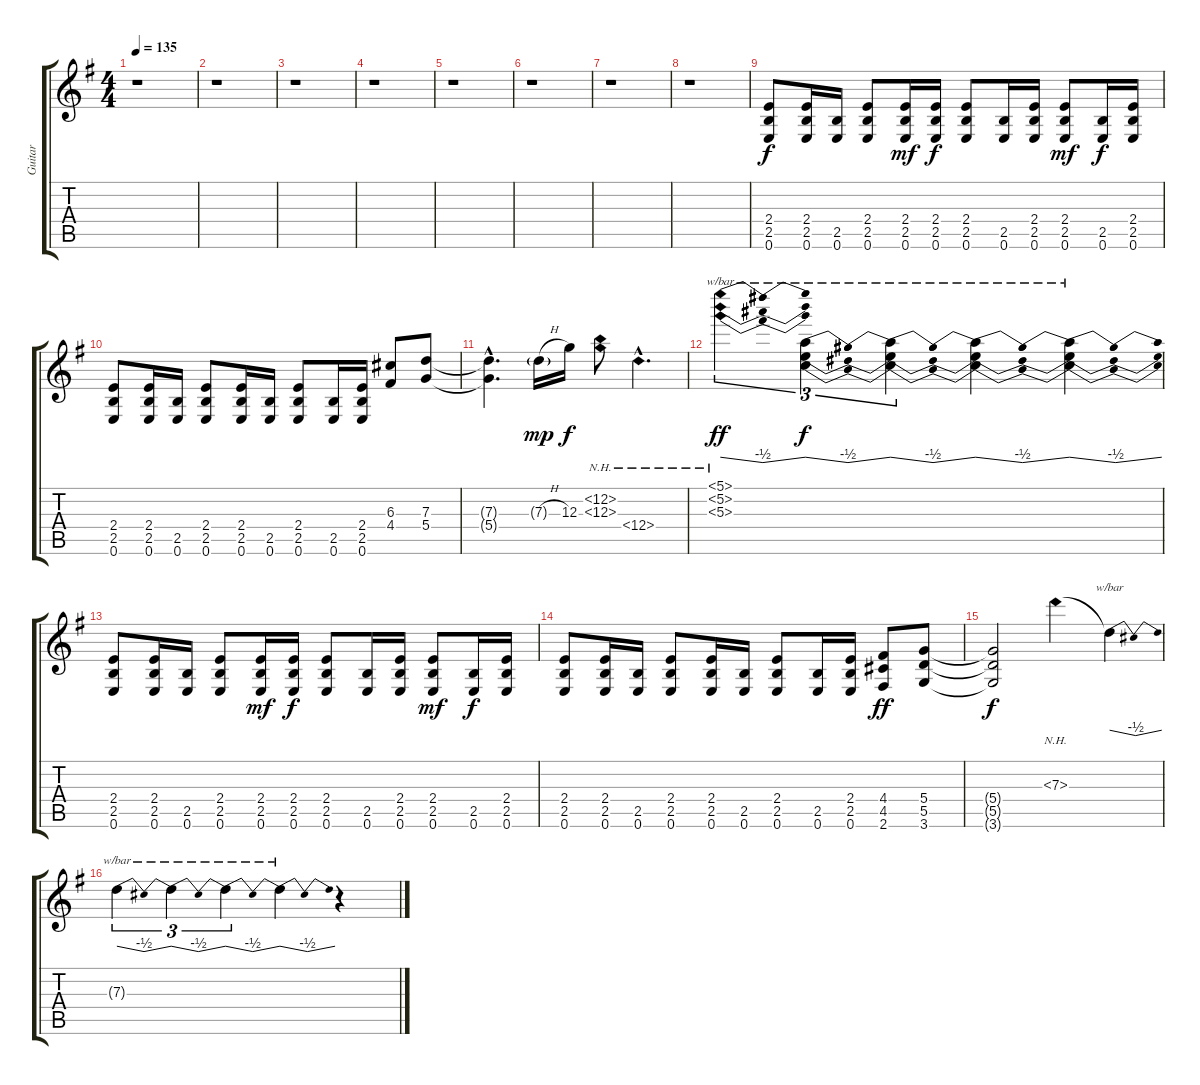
\track ("Guitar" "Guitar") {instrument distortionguitar}
\staff {score tabs}
\tuning (E4 B3 G3 D3 A2 E2) {hide}
\ts (4 4)
\tempo 135
\clef g2
\ks g
r.1{dy f instrument distortionguitar} |
r.1 |
r.1 |
r.1 |
r.1 |
r.1 |
r.1 |
r.1 |
(2.4 2.5 0.6).8{instrument electricguitarmuted} (2.4 2.5 0.6).16 (2.5 0.6).16 (2.4 2.5 0.6).8 (2.4 2.5 0.6).16{dy mf} (2.4 2.5 0.6).16{dy f} (2.4 2.5 0.6).8 (2.5 0.6).16 (2.4 2.5 0.6).16 (2.4 2.5 0.6).8{dy mf} (2.5 0.6).16{dy f} (2.4 2.5 0.6).16 |
(2.4 2.5 0.6).8 (2.4 2.5 0.6).16 (2.5 0.6).16 (2.4 2.5 0.6).8 (2.4 2.5 0.6).16 (2.5 0.6).16 (2.4 2.5 0.6).8 (2.5 0.6).16 (2.4 2.5 0.6).16 (6.3 4.4).8{instrument distortionguitar} (7.3 5.4).8 |
(7.3{hac t} 5.4{hac t}).4{d} 7.3{h g}.16{dy mp} 12.3.16{dy f} (12.2{nh} 12.3{nh}).8 12.4{nh hac}.4{d} |
(5.1{nh} 5.2{nh} 5.3{nh}).4{tu (3 2) tbe (dip default 0 0 30 -2 60 0) dy ff} (5.1{t} 5.2{t} 5.3{t}).4{tu (3 2) tbe (dip default 0 0 30 -2 60 0) dy f} (5.1{t} 5.2{t} 5.3{t}).4{tu (3 2) tbe (dip default 0 0 30 -2 60 0)} (5.1{t} 5.2{t} 5.3{t}).4{tbe (dip default 0 0 30 -2 60 0)} (5.1{t} 5.2{t} 5.3{t}).4{tbe (dip default 0 0 30 -2 60 0)} |
(2.4 2.5 0.6).8{instrument electricguitarmuted} (2.4 2.5 0.6).16 (2.5 0.6).16 (2.4 2.5 0.6).8 (2.4 2.5 0.6).16{dy mf} (2.4 2.5 0.6).16{dy f} (2.4 2.5 0.6).8 (2.5 0.6).16 (2.4 2.5 0.6).16 (2.4 2.5 0.6).8{dy mf} (2.5 0.6).16{dy f} (2.4 2.5 0.6).16 |
(2.4 2.5 0.6).8 (2.4 2.5 0.6).16 (2.5 0.6).16 (2.4 2.5 0.6).8 (2.4 2.5 0.6).16 (2.5 0.6).16 (2.4 2.5 0.6).8 (2.5 0.6).16 (2.4 2.5 0.6).16 (4.4 4.5 2.6).8{dy ff instrument distortionguitar} (5.4 5.5 3.6).8 |
(5.4{t} 5.5{t} 3.6{t}).2{dy f} 7.3{nh}.4 7.3{t}.4{tbe (dip default 0 0 30 -2 60 0)} |
7.3{t}.4{tu (3 2) tbe (dip default 0 0 30 -2 60 0)} 7.3{t}.4{tu (3 2) tbe (dip default 0 0 30 -2 60 0)} 7.3{t}.4{tu (3 2) tbe (dip default 0 0 30 -2 60 0)} 7.3{t}.4{tbe (dip default 0 0 30 -2 60 0)} r.4
